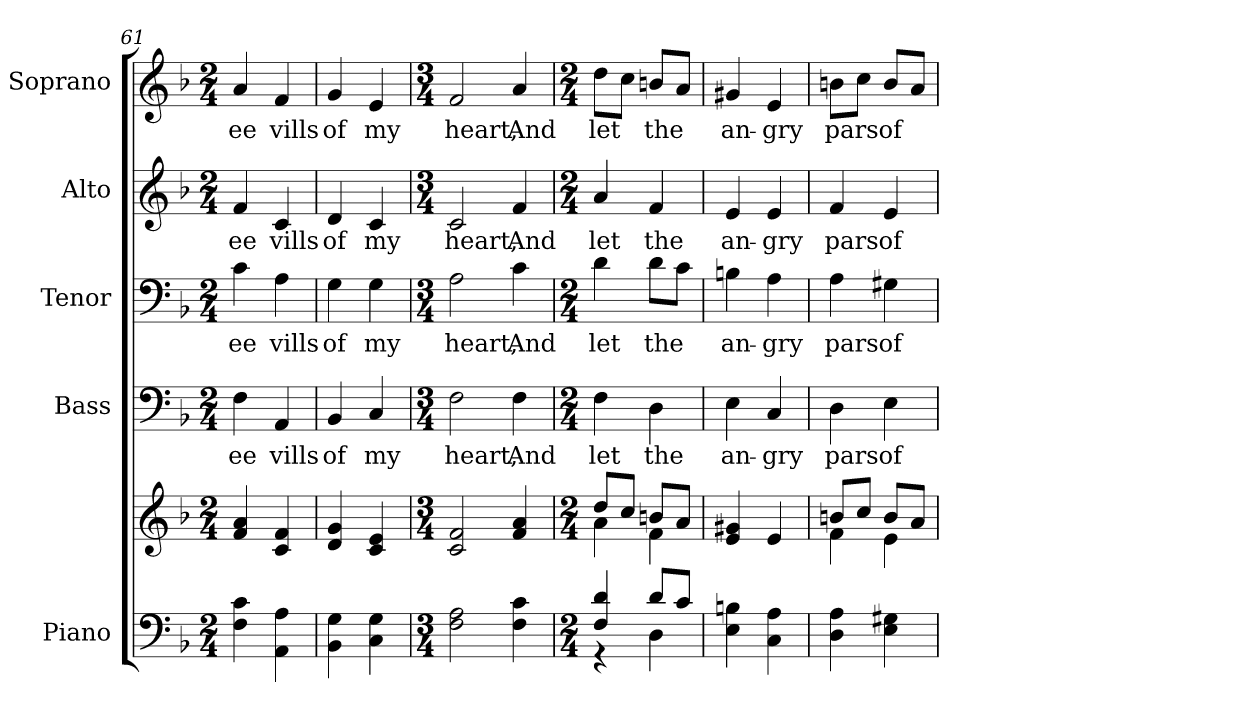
**kern	**kern	**kern	**text	**kern	**text	**kern	**text	**kern	**text
*part5	*part5	*part4	*part4	*part3	*part3	*part2	*part2	*part1	*part1
*staff6	*staff5	*staff4	*staff4	*staff3	*staff3	*staff2	*staff2	*staff1	*staff1
*I"Piano	*	*I"Bass	*	*I"Tenor	*	*I"Alto	*	*I"Soprano	*
*I'Pno.	*	*I'B.	*	*I'T.	*	*I'A.	*	*I'S.	*
*clefF4	*clefG2	*clefF4	*	*clefF4	*	*clefG2	*	*clefG2	*
*k[b-]	*k[b-]	*k[b-]	*	*k[b-]	*	*k[b-]	*	*k[b-]	*
*F:	*F:	*F:	*	*F:	*	*F:	*	*F:	*
*M2/4	*M2/4	*M2/4	*	*M2/4	*	*M2/4	*	*M2/4	*
=61	=61	=61	=61	=61	=61	=61	=61	=61	=61
!	!	!	!LO:LY:b:color=#000000	!	!	!	!	!	!
!	!	!	!	!	!LO:LY:b:color=#000000	!	!	!	!
!	!	!	!	!	!	!	!LO:LY:b:color=#000000	!	!
!	!	!	!	!	!	!	!	!	!LO:LY:b:color=#000000
4Fi\ 4ci	4fi/ 4ai	4Fi\	ee	4ci\	ee	4fi/	ee	4ai/	ee
!	!	!	!LO:LY:b:color=#000000	!	!	!	!	!	!
!	!	!	!	!	!LO:LY:b:color=#000000	!	!	!	!
!	!	!	!	!	!	!	!LO:LY:b:color=#000000	!	!
!	!	!	!	!	!	!	!	!	!LO:LY:b:color=#000000
4AAi\ 4Ai	4ci/ 4fi	4AAi/	vills	4Ai\	vills	4ci/	vills	4fi/	vills
=62	=62	=62	=62	=62	=62	=62	=62	=62	=62
!	!	!	!LO:LY:b:color=#000000	!	!	!	!	!	!
!	!	!	!	!	!LO:LY:b:color=#000000	!	!	!	!
!	!	!	!	!	!	!	!LO:LY:b:color=#000000	!	!
!	!	!	!	!	!	!	!	!	!LO:LY:b:color=#000000
4BB-i\ 4Gi	4di/ 4gi	4BB-i/	of	4Gi\	of	4di/	of	4gi/	of
!	!	!	!LO:LY:b:color=#000000	!	!	!	!	!	!
!	!	!	!	!	!LO:LY:b:color=#000000	!	!	!	!
!	!	!	!	!	!	!	!LO:LY:b:color=#000000	!	!
!	!	!	!	!	!	!	!	!	!LO:LY:b:color=#000000
4Ci\ 4Gi	4ci/ 4ei	4Ci/	my	4Gi\	my	4ci/	my	4ei/	my
!!LO:LB:g=z
=63	=63	=63	=63	=63	=63	=63	=63	=63	=63
*M3/4	*M3/4	*M3/4	*	*M3/4	*	*M3/4	*	*M3/4	*
!	!	!	!LO:LY:b:color=#000000	!	!	!	!	!	!
!	!	!	!	!	!LO:LY:b:color=#000000	!	!	!	!
!	!	!	!	!	!	!	!LO:LY:b:color=#000000	!	!
!	!	!	!	!	!	!	!	!	!LO:LY:b:color=#000000
2Fi\ 2Ai	2ci/ 2fi	2Fi\	heart,	2Ai\	heart,	2ci/	heart,	2fi/	heart,
!	!	!	!LO:LY:b:color=#000000	!	!	!	!	!	!
!	!	!	!	!	!LO:LY:b:color=#000000	!	!	!	!
!	!	!	!	!	!	!	!LO:LY:b:color=#000000	!	!
!	!	!	!	!	!	!	!	!	!LO:LY:b:color=#000000
4Fi\ 4ci	4fi/ 4ai	4Fi\	And	4ci\	And	4fi/	And	4ai/	And
=64	=64	=64	=64	=64	=64	=64	=64	=64	=64
*M2/4	*M2/4	*M2/4	*	*M2/4	*	*M2/4	*	*M2/4	*
*^	*^	*	*	*	*	*	*	*	*
!	!	!	!	!	!LO:LY:b:color=#000000	!	!	!	!	!	!
!	!	!	!	!	!	!	!LO:LY:b:color=#000000	!	!	!	!
!	!	!	!	!	!	!	!	!	!LO:LY:b:color=#000000	!	!
!	!	!	!	!	!	!	!	!	!	!	!LO:LY:b:color=#000000
4Fi/ 4di	4r	8ddi/L	4ai\	4Fi\	let	4di\	let	4ai/	let	8ddi\L	let
.	.	8cci/J	.	.	.	.	.	.	.	8cci\J	.
!	!	!	!	!	!LO:LY:b:color=#000000	!	!	!	!	!	!
!	!	!	!	!	!	!	!LO:LY:b:color=#000000	!	!	!	!
!	!	!	!	!	!	!	!	!	!LO:LY:b:color=#000000	!	!
!	!	!	!	!	!	!	!	!	!	!	!LO:LY:b:color=#000000
8di/L	4Di\	8bni/L	4fi\	4Di\	the	8di\L	the	4fi/	the	8bni/L	the
8ci/J	.	8ai/J	.	.	.	8ci\J	.	.	.	8ai/J	.
*v	*v	*	*	*	*	*	*	*	*	*	*
*	*v	*v	*	*	*	*	*	*	*	*
=65	=65	=65	=65	=65	=65	=65	=65	=65	=65
!	!	!	!LO:LY:b:color=#000000	!	!	!	!	!	!
!	!	!	!	!	!LO:LY:b:color=#000000	!	!	!	!
!	!	!	!	!	!	!	!LO:LY:b:color=#000000	!	!
!	!	!	!	!	!	!	!	!	!LO:LY:b:color=#000000
4Ei\ 4Bni	4ei/ 4g#Xi	4Ei\	an-	4Bni\	an-	4ei/	an-	4g#Xi/	an-
!	!	!	!LO:LY:b:color=#000000	!	!	!	!	!	!
!	!	!	!	!	!LO:LY:b:color=#000000	!	!	!	!
!	!	!	!	!	!	!	!LO:LY:b:color=#000000	!	!
!	!	!	!	!	!	!	!	!	!LO:LY:b:color=#000000
4Ci\ 4Ai	4ei/	4Ci/	-gry	4Ai\	-gry	4ei/	-gry	4ei/	-gry
!!LO:PB:g=z
=66	=66	=66	=66	=66	=66	=66	=66	=66	=66
*	*^	*	*	*	*	*	*	*	*
!	!	!	!	!LO:LY:b:color=#000000	!	!	!	!	!	!
!	!	!	!	!	!	!LO:LY:b:color=#000000	!	!	!	!
!	!	!	!	!	!	!	!	!LO:LY:b:color=#000000	!	!
!	!	!	!	!	!	!	!	!	!	!LO:LY:b:color=#000000
4Di\ 4Ai	8bni/L	4fi\	4Di\	pars	4Ai\	pars	4fi/	pars	8bni\L	pars
.	8cci/J	.	.	.	.	.	.	.	8cci\J	.
!	!	!	!	!LO:LY:b:color=#000000	!	!	!	!	!	!
!	!	!	!	!	!	!LO:LY:b:color=#000000	!	!	!	!
!	!	!	!	!	!	!	!	!LO:LY:b:color=#000000	!	!
!	!	!	!	!	!	!	!	!	!	!LO:LY:b:color=#000000
4Ei\ 4G#Xi	8bi/L	4ei\	4Ei\	of	4G#Xi\	of	4ei/	of	8bi/L	of
.	8ai/J	.	.	.	.	.	.	.	8ai/J	.
*	*v	*v	*	*	*	*	*	*	*	*
=	=	=	=	=	=	=	=	=	=
*-	*-	*-	*-	*-	*-	*-	*-	*-	*-
